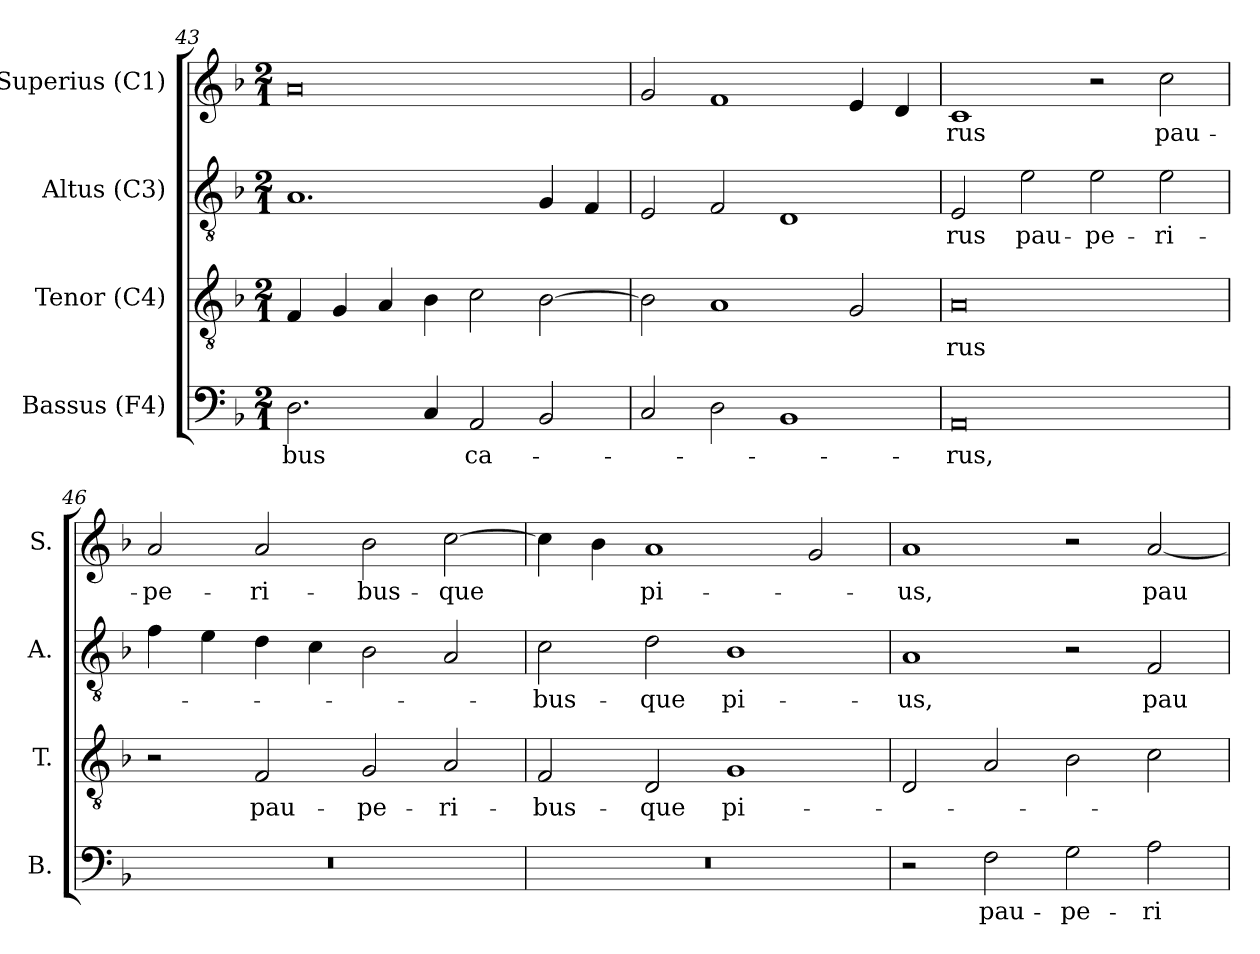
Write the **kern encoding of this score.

**kern	**text	**kern	**text	**kern	**text	**kern	**text
*part4	*part4	*part3	*part3	*part2	*part2	*part1	*part1
*staff4	*staff4	*staff3	*staff3	*staff2	*staff2	*staff1	*staff1
*I"Bassus (F4)	*	*I"Tenor (C4)	*	*I"Altus (C3)	*	*I"Superius (C1)	*
*I'B.	*	*I'T.	*	*I'A.	*	*I'S.	*
*clefF4	*	*clefGv2	*	*clefGv2	*	*clefG2	*
*	*	*ITrd7c12	*	*ITrd7c12	*	*	*
*k[b-]	*	*k[b-]	*	*k[b-]	*	*k[b-]	*
*F:	*	*F:	*	*F:	*	*F:	*
*M2/1	*	*M2/1	*	*M2/1	*	*M2/1	*
=43	=43	=43	=43	=43	=43	=43	=43
!	!LO:LY:b:color=#000000	!	!	!	!	!	!
2.Di\	-bus	4FFi/	.	1.AAi	.	0ai	.
.	.	4GGi/	.	.	.	.	.
.	.	4AAi/	.	.	.	.	.
4Ci/	.	4BB-i\	.	.	.	.	.
!	!LO:LY:b:color=#000000	!	!	!	!	!	!
2AAi/	ca-	2Ci\	.	.	.	.	.
2BB-i/	.	[2BB-i\	.	4GGi/	.	.	.
.	.	.	.	4FFi/	.	.	.
=44	=44	=44	=44	=44	=44	=44	=44
2Ci/	.	2BB-i\]	.	2EEi/	.	2gi/	.
2Di\	.	1AAi	.	2FFi/	.	1fi	.
1BB-i	.	.	.	1DDi	.	.	.
.	.	2GGi/	.	.	.	4ei/	.
.	.	.	.	.	.	4di/	.
!!LO:LB:g=z
=45	=45	=45	=45	=45	=45	=45	=45
!	!LO:LY:b:color=#000000	!	!	!	!	!	!
!	!	!	!LO:LY:b:color=#000000	!	!	!	!
!	!	!	!	!	!LO:LY:b:color=#000000	!	!
!	!	!	!	!	!	!	!LO:LY:b:color=#000000
0AAi	-rus,	0AAi	-rus	2EEi/	-rus	1ci	-rus
!	!	!	!	!	!LO:LY:b:color=#000000	!	!
.	.	.	.	2Ei\	pau-	.	.
!	!	!	!	!	!LO:LY:b:color=#000000	!	!
.	.	.	.	2Ei\	-pe-	2r	.
!	!	!	!	!	!LO:LY:b:color=#000000	!	!
!	!	!	!	!	!	!	!LO:LY:b:color=#000000
.	.	.	.	2Ei\	-ri-	2cci\	pau-
=46	=46	=46	=46	=46	=46	=46	=46
!LO:N:vis=1	!	!	!	!	!	!	!
!	!	!	!	!	!	!	!LO:LY:b:color=#000000
0r	.	2r	.	4Fi\	.	2ai/	-pe-
.	.	.	.	4Ei\	.	.	.
!	!	!	!LO:LY:b:color=#000000	!	!	!	!
!	!	!	!	!	!	!	!LO:LY:b:color=#000000
.	.	2FFi/	pau-	4Di\	.	2ai/	-ri-
.	.	.	.	4Ci\	.	.	.
!	!	!	!LO:LY:b:color=#000000	!	!	!	!
!	!	!	!	!	!	!	!LO:LY:b:color=#000000
.	.	2GGi/	-pe-	2BB-i\	.	2b-i\	-bus-
!	!	!	!LO:LY:b:color=#000000	!	!	!	!
!	!	!	!	!	!	!	!LO:LY:b:color=#000000
.	.	2AAi/	-ri-	2AAi/	.	[2cci\	-que
=47	=47	=47	=47	=47	=47	=47	=47
!LO:N:vis=1	!	!	!	!	!	!	!
!	!	!	!LO:LY:b:color=#000000	!	!	!	!
!	!	!	!	!	!LO:LY:b:color=#000000	!	!
0r	.	2FFi/	-bus-	2Ci\	-bus-	4cci\]	.
.	.	.	.	.	.	4b-i\	.
!	!	!	!LO:LY:b:color=#000000	!	!	!	!
!	!	!	!	!	!LO:LY:b:color=#000000	!	!
!	!	!	!	!	!	!	!LO:LY:b:color=#000000
.	.	2DDi/	-que	2Di\	-que	1ai	pi-
!	!	!	!LO:LY:b:color=#000000	!	!	!	!
!	!	!	!	!	!LO:LY:b:color=#000000	!	!
.	.	1GGi	pi-	1BB-i	pi-	.	.
.	.	.	.	.	.	2gi/	.
=48	=48	=48	=48	=48	=48	=48	=48
!	!	!	!	!	!LO:LY:b:color=#000000	!	!
!	!	!	!	!	!	!	!LO:LY:b:color=#000000
2r	.	2DDi/	.	1AAi	-us,	1ai	-us,
!	!LO:LY:b:color=#000000	!	!	!	!	!	!
2Fi\	pau-	2AAi/	.	.	.	.	.
!	!LO:LY:b:color=#000000	!	!	!	!	!	!
2Gi\	-pe-	2BB-i\	.	2r	.	2r	.
!	!LO:LY:b:color=#000000	!	!	!	!	!	!
!	!	!	!	!	!LO:LY:b:color=#000000	!	!
!	!	!	!	!	!	!	!LO:LY:b:color=#000000
2Ai\	-ri-	2Ci\	.	2FFi/	pau-	[2ai/	pau-
=	=	=	=	=	=	=	=
*-	*-	*-	*-	*-	*-	*-	*-
